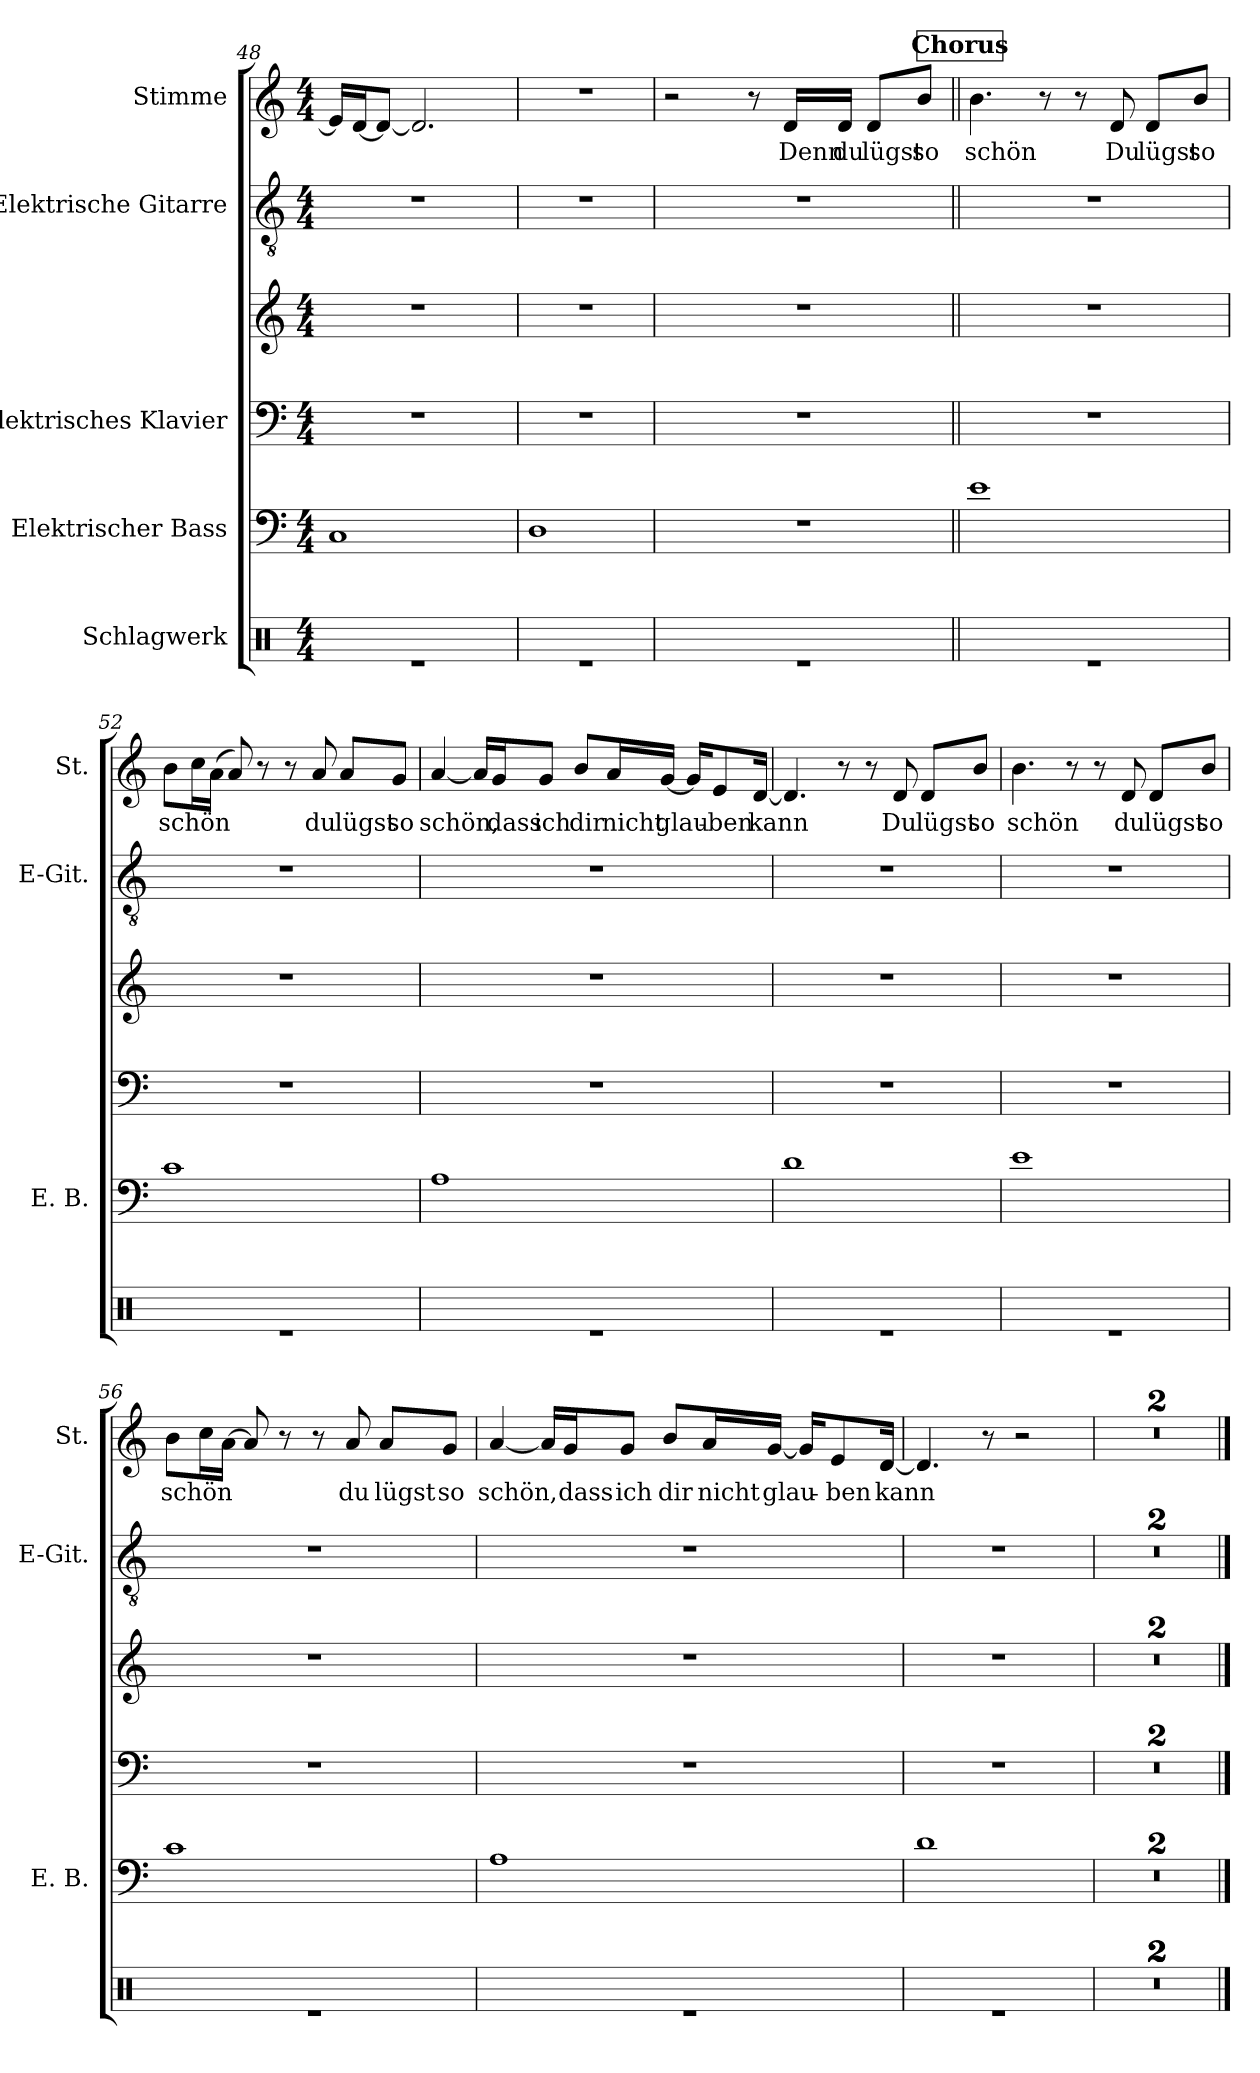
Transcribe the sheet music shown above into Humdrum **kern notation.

**kern	**kern	**kern	**kern	**kern	**kern	**text
*part5	*part4	*part3	*part3	*part2	*part1	*part1
*staff6	*staff5	*staff4	*staff3	*staff2	*staff1	*staff1
*I"Schlagwerk	*I"Elektrischer Bass	*I"Elektrisches Klavier	*	*I"Elektrische Gitarre	*I"Stimme	*
*	*I'E. B.	*	*	*I'E-Git.	*I'St.	*
*clefX	*clefF4	*clefF4	*clefG2	*clefGv2	*clefG2	*
*	*ITrd7c12	*	*	*	*	*
*k[]	*k[]	*k[]	*k[]	*k[]	*k[]	*
*M4/4	*M4/4	*M4/4	*M4/4	*M4/4	*M4/4	*
=48	=48	=48	=48	=48	=48	=48
*^	*	*	*	*	*	*
1ryy	1r	1CC	1r	1r	1r	16e/LL]	.
.	.	.	.	.	.	[16d/J	.
.	.	.	.	.	.	8d/J_	.
.	.	.	.	.	.	2.d/]	.
=49	=49	=49	=49	=49	=49	=49	=49
1ryy	1r	1DD	1r	1r	1r	1r	.
=50	=50	=50	=50	=50	=50	=50	=50
1ryy	1r	1r	1r	1r	1r	2r	.
.	.	.	.	.	.	8r	.
!	!	!	!	!	!	!	!LO:LY:b
.	.	.	.	.	.	16d/LL	Denn
!	!	!	!	!	!	!	!LO:LY:b
.	.	.	.	.	.	16d/JJ	du
!	!	!	!	!	!	!	!LO:LY:b
.	.	.	.	.	.	8d/L	lügst
!	!	!	!	!	!	!	!LO:LY:b
.	.	.	.	.	.	8b/J	so
!!LO:PB:g=z
!!LO:REH:place=s1:a:B:fs=11:t=Chorus
=51||	=51||	=51||	=51||	=51||	=51||	=51||	=51||
!	!	!	!	!	!	!	!LO:LY:b
1ryy	1r	1E	1r	1r	1r	4.b\	schön
.	.	.	.	.	.	8r	.
.	.	.	.	.	.	8r	.
!	!	!	!	!	!	!	!LO:LY:b
.	.	.	.	.	.	8d/	Du
!	!	!	!	!	!	!	!LO:LY:b
.	.	.	.	.	.	8d/L	lügst
!	!	!	!	!	!	!	!LO:LY:b
.	.	.	.	.	.	8b/J	so
=52	=52	=52	=52	=52	=52	=52	=52
!	!	!	!	!	!	!	!LO:LY:b
1ryy	1r	1C	1r	1r	1r	8b\L	schön
.	.	.	.	.	.	16cc\L	.
.	.	.	.	.	.	(>16a\JJ	.
.	.	.	.	.	.	8a/)	.
.	.	.	.	.	.	8r	.
.	.	.	.	.	.	8r	.
!	!	!	!	!	!	!	!LO:LY:b
.	.	.	.	.	.	8a/	du
!	!	!	!	!	!	!	!LO:LY:b
.	.	.	.	.	.	8a/L	lügst
!	!	!	!	!	!	!	!LO:LY:b
.	.	.	.	.	.	8g/J	so
=53	=53	=53	=53	=53	=53	=53	=53
!	!	!	!	!	!	!	!LO:LY:b
1ryy	1r	1AA	1r	1r	1r	[4a/	schön,
.	.	.	.	.	.	16a/LL]	.
!	!	!	!	!	!	!	!LO:LY:b
.	.	.	.	.	.	16g/J	dass
!	!	!	!	!	!	!	!LO:LY:b
.	.	.	.	.	.	8g/J	ich
!	!	!	!	!	!	!	!LO:LY:b
.	.	.	.	.	.	8b/L	dir
!	!	!	!	!	!	!	!LO:LY:b
.	.	.	.	.	.	16a/L	nicht
!	!	!	!	!	!	!	!LO:LY:b
.	.	.	.	.	.	[16g/JJ	glau-
.	.	.	.	.	.	16g/KL]	.
!	!	!	!	!	!	!	!LO:LY:b
.	.	.	.	.	.	8e/	-ben
!	!	!	!	!	!	!	!LO:LY:b
.	.	.	.	.	.	[16d/Jk	kann
=54	=54	=54	=54	=54	=54	=54	=54
1ryy	1r	1D	1r	1r	1r	4.d/]	.
.	.	.	.	.	.	8r	.
.	.	.	.	.	.	8r	.
!	!	!	!	!	!	!	!LO:LY:b
.	.	.	.	.	.	8d/	Du
!	!	!	!	!	!	!	!LO:LY:b
.	.	.	.	.	.	8d/L	lügst
!	!	!	!	!	!	!	!LO:LY:b
.	.	.	.	.	.	8b/J	so
!!LO:LB:g=z
=55	=55	=55	=55	=55	=55	=55	=55
!	!	!	!	!	!	!	!LO:LY:b
1ryy	1r	1E	1r	1r	1r	4.b\	schön
.	.	.	.	.	.	8r	.
.	.	.	.	.	.	8r	.
!	!	!	!	!	!	!	!LO:LY:b
.	.	.	.	.	.	8d/	du
!	!	!	!	!	!	!	!LO:LY:b
.	.	.	.	.	.	8d/L	lügst
!	!	!	!	!	!	!	!LO:LY:b
.	.	.	.	.	.	8b/J	so
=56	=56	=56	=56	=56	=56	=56	=56
!	!	!	!	!	!	!	!LO:LY:b
1ryy	1r	1C	1r	1r	1r	8b\L	schön
.	.	.	.	.	.	16cc\L	.
.	.	.	.	.	.	[16a\JJ	.
.	.	.	.	.	.	8a/]	.
.	.	.	.	.	.	8r	.
.	.	.	.	.	.	8r	.
!	!	!	!	!	!	!	!LO:LY:b
.	.	.	.	.	.	8a/	du
!	!	!	!	!	!	!	!LO:LY:b
.	.	.	.	.	.	8a/L	lügst
!	!	!	!	!	!	!	!LO:LY:b
.	.	.	.	.	.	8g/J	so
=57	=57	=57	=57	=57	=57	=57	=57
!	!	!	!	!	!	!	!LO:LY:b
1ryy	1r	1AA	1r	1r	1r	[4a/	schön,
.	.	.	.	.	.	16a/LL]	.
!	!	!	!	!	!	!	!LO:LY:b
.	.	.	.	.	.	16g/J	dass
!	!	!	!	!	!	!	!LO:LY:b
.	.	.	.	.	.	8g/J	ich
!	!	!	!	!	!	!	!LO:LY:b
.	.	.	.	.	.	8b/L	dir
!	!	!	!	!	!	!	!LO:LY:b
.	.	.	.	.	.	16a/L	nicht
!	!	!	!	!	!	!	!LO:LY:b
.	.	.	.	.	.	[16g/JJ	glau-
.	.	.	.	.	.	16g/KL]	.
!	!	!	!	!	!	!	!LO:LY:b
.	.	.	.	.	.	8e/	-ben
!	!	!	!	!	!	!	!LO:LY:b
.	.	.	.	.	.	[16d/Jk	kann
!!LO:LB:g=z
=58	=58	=58	=58	=58	=58	=58	=58
1ryy	1r	1D	1r	1r	1r	4.d/]	.
.	.	.	.	.	.	8r	.
.	.	.	.	.	.	2r	.
=59	=59	=59	=59	=59	=59	=59	=59
1ryy	1r	1r	1r	1r	1r	1r	.
*v	*v	*	*	*	*	*	*
=60	=60	=60	=60	=60	=60	=60
1r	1r	1r	1r	1r	1r	.
==	==	==	==	==	==	==
*-	*-	*-	*-	*-	*-	*-
